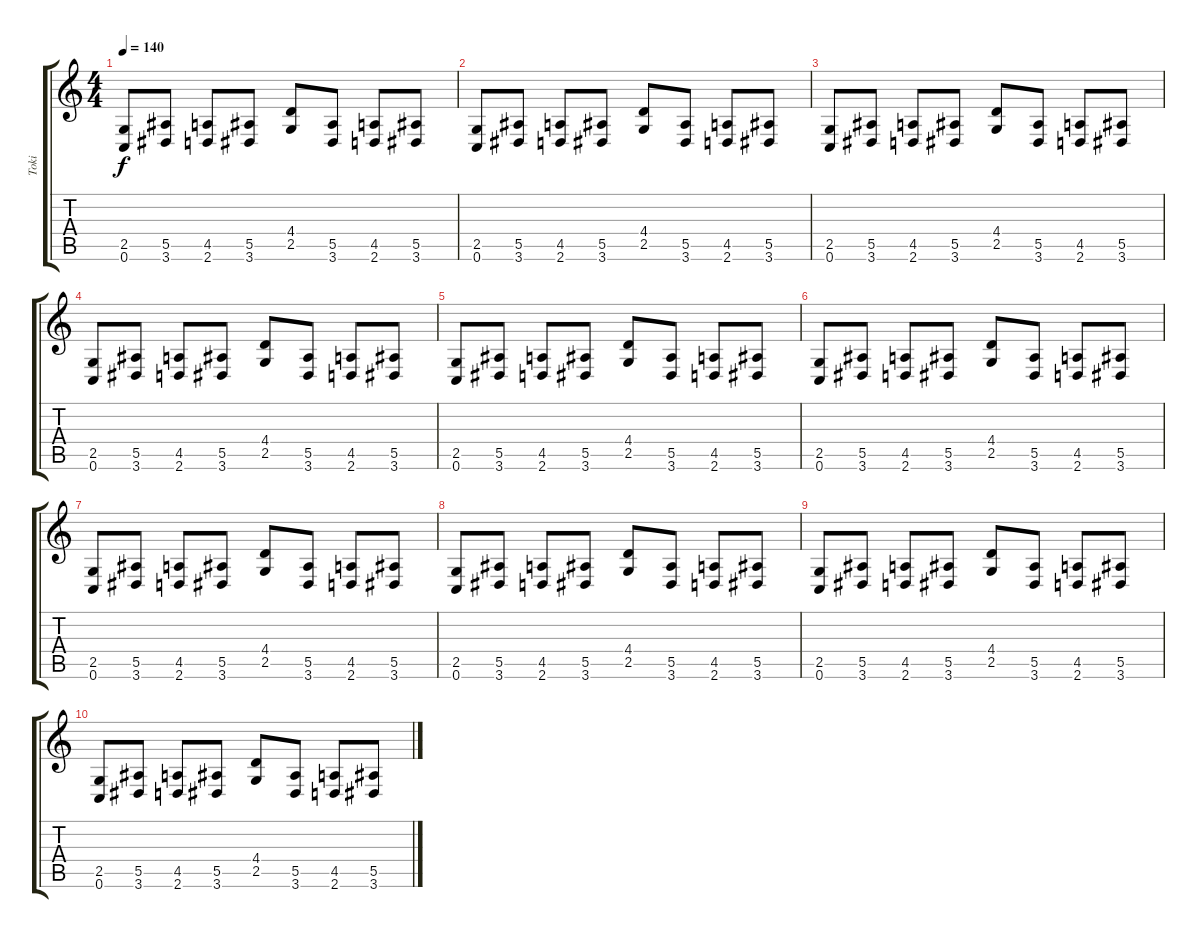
\track ("Toki" "Toki") {instrument distortionguitar}
\staff {score tabs}
\tuning (C4 G3 Eb3 Bb2 F2 C2) {hide}
\ts (4 4)
\tempo 140
\clef g2
\ks c
(2.5 0.6).8{dy f} (5.5 3.6).8 (4.5 2.6).8 (5.5 3.6).8 (4.4 2.5).8 (5.5 3.6).8 (4.5 2.6).8 (5.5 3.6).8 |
(2.5 0.6).8 (5.5 3.6).8 (4.5 2.6).8 (5.5 3.6).8 (4.4 2.5).8 (5.5 3.6).8 (4.5 2.6).8 (5.5 3.6).8 |
(2.5 0.6).8 (5.5 3.6).8 (4.5 2.6).8 (5.5 3.6).8 (4.4 2.5).8 (5.5 3.6).8 (4.5 2.6).8 (5.5 3.6).8 |
(2.5 0.6).8 (5.5 3.6).8 (4.5 2.6).8 (5.5 3.6).8 (4.4 2.5).8 (5.5 3.6).8 (4.5 2.6).8 (5.5 3.6).8 |
(2.5 0.6).8 (5.5 3.6).8 (4.5 2.6).8 (5.5 3.6).8 (4.4 2.5).8 (5.5 3.6).8 (4.5 2.6).8 (5.5 3.6).8 |
(2.5 0.6).8 (5.5 3.6).8 (4.5 2.6).8 (5.5 3.6).8 (4.4 2.5).8 (5.5 3.6).8 (4.5 2.6).8 (5.5 3.6).8 |
(2.5 0.6).8 (5.5 3.6).8 (4.5 2.6).8 (5.5 3.6).8 (4.4 2.5).8 (5.5 3.6).8 (4.5 2.6).8 (5.5 3.6).8 |
(2.5 0.6).8 (5.5 3.6).8 (4.5 2.6).8 (5.5 3.6).8 (4.4 2.5).8 (5.5 3.6).8 (4.5 2.6).8 (5.5 3.6).8 |
(2.5 0.6).8 (5.5 3.6).8 (4.5 2.6).8 (5.5 3.6).8 (4.4 2.5).8 (5.5 3.6).8 (4.5 2.6).8 (5.5 3.6).8 |
(2.5 0.6).8 (5.5 3.6).8 (4.5 2.6).8 (5.5 3.6).8 (4.4 2.5).8 (5.5 3.6).8 (4.5 2.6).8 (5.5 3.6).8
